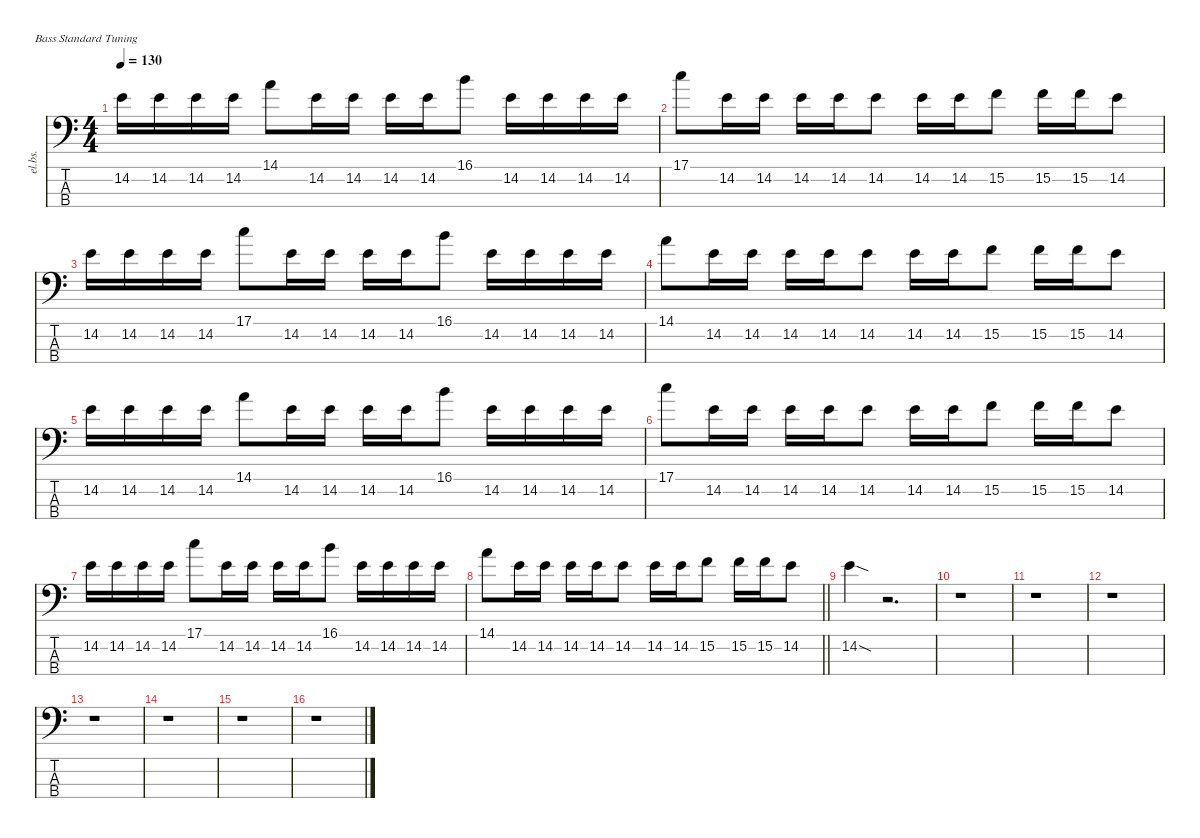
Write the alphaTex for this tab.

\defaultSystemsLayout 4
\hideDynamics
\bracketExtendMode nobrackets
\otherSystemsTrackNameOrientation horizontal
\track ("Lead Cliff I" "el.bs.") {instrument electricbassfinger}
\staff {score tabs}
\tuning (G2 D2 A1 E1)
\ts (4 4)
\tempo 130
\clef f4
\ks c
14.2.16{dy f beam Down} 14.2.16{beam Down} 14.2.16{beam Down} 14.2.16{beam Down} 14.1.8{beam Down} 14.2.16{beam Down} 14.2.16{beam Down} 14.2.16{beam Down} 14.2.16{beam Down} 16.1.8{beam Down} 14.2.16{beam Down} 14.2.16{beam Down} 14.2.16{beam Down} 14.2.16{beam Down} |
17.1.8{beam Down} 14.2.16{beam Down} 14.2.16{beam Down} 14.2.16{beam Down} 14.2.16{beam Down} 14.2.8{beam Down} 14.2.16{beam Down} 14.2.16{beam Down} 15.2.8{beam Down} 15.2.16{beam Down} 15.2.16{beam Down} 14.2.8{beam Down} |
14.2.16{beam Down} 14.2.16{beam Down} 14.2.16{beam Down} 14.2.16{beam Down} 17.1.8{beam Down} 14.2.16{beam Down} 14.2.16{beam Down} 14.2.16{beam Down} 14.2.16{beam Down} 16.1.8{beam Down} 14.2.16{beam Down} 14.2.16{beam Down} 14.2.16{beam Down} 14.2.16{beam Down} |
14.1.8{beam Down} 14.2.16{beam Down} 14.2.16{beam Down} 14.2.16{beam Down} 14.2.16{beam Down} 14.2.8{beam Down} 14.2.16{beam Down} 14.2.16{beam Down} 15.2.8{beam Down} 15.2.16{beam Down} 15.2.16{beam Down} 14.2.8{beam Down} |
14.2.16{beam Down} 14.2.16{beam Down} 14.2.16{beam Down} 14.2.16{beam Down} 14.1.8{beam Down} 14.2.16{beam Down} 14.2.16{beam Down} 14.2.16{beam Down} 14.2.16{beam Down} 16.1.8{beam Down} 14.2.16{beam Down} 14.2.16{beam Down} 14.2.16{beam Down} 14.2.16{beam Down} |
17.1.8{beam Down} 14.2.16{beam Down} 14.2.16{beam Down} 14.2.16{beam Down} 14.2.16{beam Down} 14.2.8{beam Down} 14.2.16{beam Down} 14.2.16{beam Down} 15.2.8{beam Down} 15.2.16{beam Down} 15.2.16{beam Down} 14.2.8{beam Down} |
14.2.16{beam Down} 14.2.16{beam Down} 14.2.16{beam Down} 14.2.16{beam Down} 17.1.8{beam Down} 14.2.16{beam Down} 14.2.16{beam Down} 14.2.16{beam Down} 14.2.16{beam Down} 16.1.8{beam Down} 14.2.16{beam Down} 14.2.16{beam Down} 14.2.16{beam Down} 14.2.16{beam Down} |
\barLineRight lightlight
14.1.8{beam Down} 14.2.16{beam Down} 14.2.16{beam Down} 14.2.16{beam Down} 14.2.16{beam Down} 14.2.8{beam Down} 14.2.16{beam Down} 14.2.16{beam Down} 15.2.8{beam Down} 15.2.16{beam Down} 15.2.16{beam Down} 14.2.8{beam Down} |
14.2{sod}.4{beam Down} r.2{d beam Down} |
r.1{beam Down} |
r.1{beam Down} |
r.1{beam Down} |
r.1{beam Down} |
r.1{beam Down} |
r.1{beam Down} |
r.1{beam Down}
